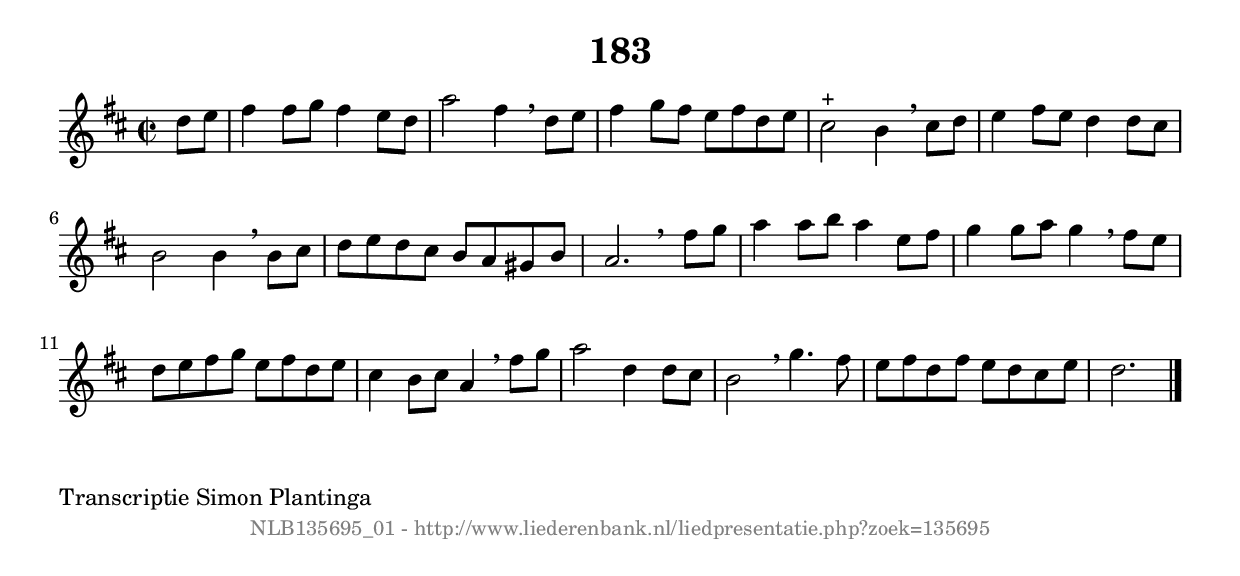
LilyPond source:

%
% produced by wce2krn 1.64 (7 June 2014)
%
\version"2.16"
#(append! paper-alist '(("long" . (cons (* 210 mm) (* 2000 mm)))))
#(set-default-paper-size "long")
sb = {\breathe}
mBreak = {\breathe }
bBreak = {\breathe }
x = {\once\override NoteHead #'style = #'cross }
gl=\glissando
itime={\override Staff.TimeSignature #'stencil = ##f }
ficta = {\once\set suggestAccidentals = ##t}
fine = {\once\override Score.RehearsalMark #'self-alignment-X = #1 \mark \markup {\italic{Fine}}}
dc = {\once\override Score.RehearsalMark #'self-alignment-X = #1 \mark \markup {\italic{D.C.}}}
dcf = {\once\override Score.RehearsalMark #'self-alignment-X = #1 \mark \markup {\italic{D.C. al Fine}}}
dcc = {\once\override Score.RehearsalMark #'self-alignment-X = #1 \mark \markup {\italic{D.C. al Coda}}}
ds = {\once\override Score.RehearsalMark #'self-alignment-X = #1 \mark \markup {\italic{D.S.}}}
dsf = {\once\override Score.RehearsalMark #'self-alignment-X = #1 \mark \markup {\italic{D.S. al Fine}}}
dsc = {\once\override Score.RehearsalMark #'self-alignment-X = #1 \mark \markup {\italic{D.S. al Coda}}}
pv = {\set Score.repeatCommands = #'((volta "1"))}
sv = {\set Score.repeatCommands = #'((volta "2"))}
tv = {\set Score.repeatCommands = #'((volta "3"))}
qv = {\set Score.repeatCommands = #'((volta "4"))}
xv = {\set Score.repeatCommands = #'((volta #f))}
\header{ tagline = ""
title = "183"
}
\score {{
\key d \major
\relative g'
{
\set melismaBusyProperties = #'()
\partial 32*8
\time 2/2
\tempo 4=120
\override Score.MetronomeMark #'transparent = ##t
\override Score.RehearsalMark #'break-visibility = #(vector #t #t #f)
d'8 e8 | fis4 fis8 g8 fis4 e8 d8 | a'2 fis4 \sb d8 e8 | fis4 g8 fis8 e8 fis8 d8 e8 | cis2^"+" b4 \mBreak
cis8 d8 | e4 fis8 e8 d4 d8 cis8 | b2 b4 \sb b8 cis8 | d8 e8 d8 cis8 b8 a8 gis8 b8 | a2. \bar ":|:" \bBreak
fis'8 g8 | a4 a8 b8 a4 e8 fis8 | g4 g8 a8 g4 \sb fis8 e8 | d8 e8 fis8 g8 e8 fis8 d8 e8 | cis4 b8 cis8 a4 \mBreak
fis'8 g8 | a2 d,4 d8 cis8 | b2 \sb g'4. fis8 | e8 fis8 d8 fis8 e8 d8 cis8 e8 | d2. \bar "|."
 }}
 \midi { }
 \layout {
            indent = 0.0\cm
}
}
\markup { \wordwrap-string #" 
Transcriptie Simon Plantinga
"}
\markup { \vspace #0 } \markup { \with-color #grey \fill-line { \center-column { \smaller "NLB135695_01 - http://www.liederenbank.nl/liedpresentatie.php?zoek=135695" } } }
